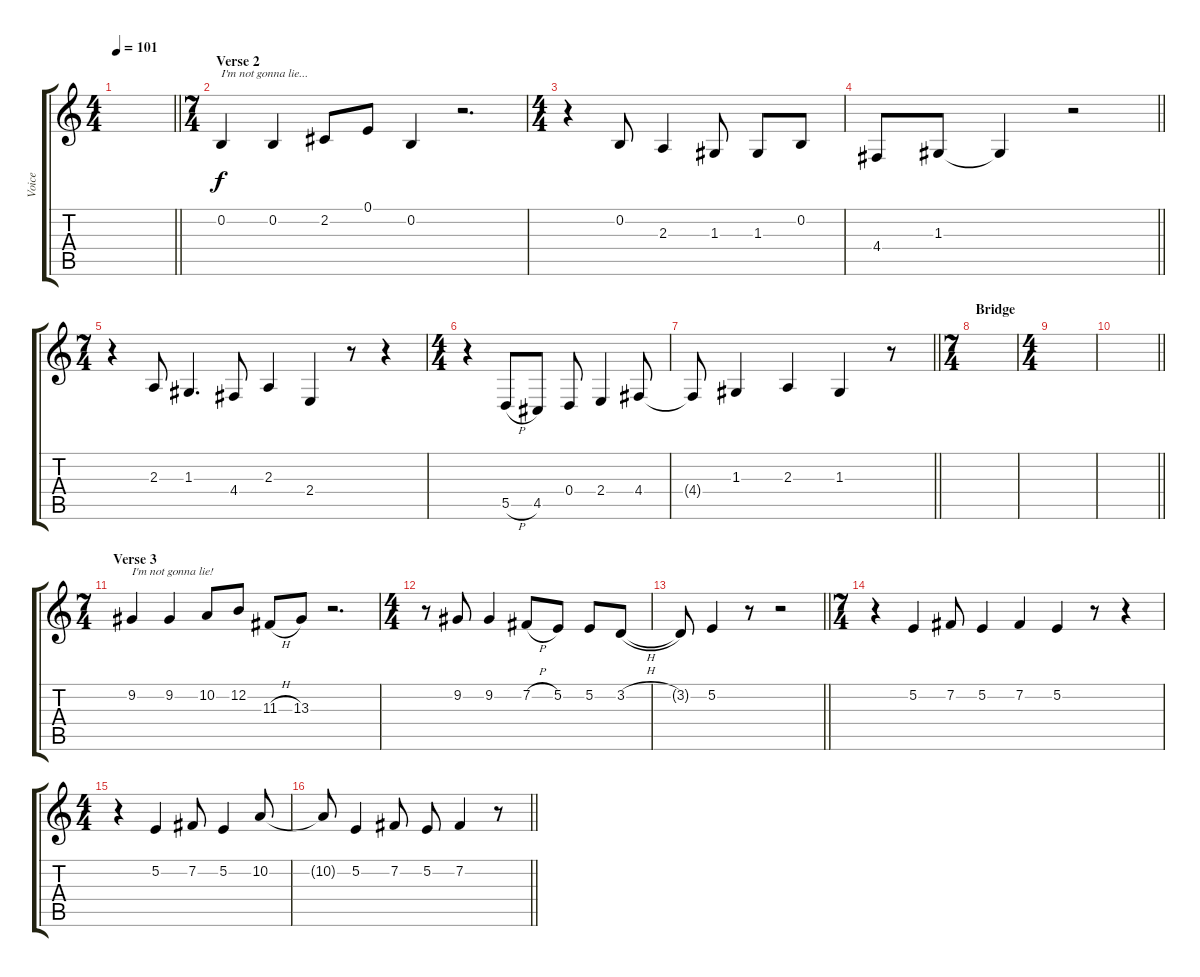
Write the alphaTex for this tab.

\track ("Voice" "Voice") {instrument tenorsax}
\staff {score tabs}
\tuning (E4 B3 G3 D3 A2 E2) {hide}
\ts (4 4)
\tempo 101
\clef g2
\barLineRight lightlight
\ks c
|
\ts (7 4)
\section ("" "Verse 2")
0.2.4{txt "I'm not gonna lie..."} 0.2.4 2.2.8 0.1.8 0.2.4 r.2{d} |
\ts (4 4)
r.4 0.2.8 2.3.4 1.3.8 1.3.8 0.2.8 |
\barLineRight lightlight
4.4.8 1.3.8 1.3{t}.4 r.2 |
\ts (7 4)
r.4 2.3.8 1.3.4{d} 4.4.8 2.3.4 2.4.4 r.8 r.4 |
\ts (4 4)
r.4 5.5{h}.8 4.5.8 0.4.8 2.4.4 4.4.8 |
\barLineRight lightlight
4.4{t}.8 1.3.4 2.3.4 1.3.4 r.8 |
\ts (7 4)
\section ("" "Bridge")
|
\ts (4 4)
|
\barLineRight lightlight
|
\ts (7 4)
\section ("" "Verse 3")
9.2.4{txt "I'm not gonna lie!"} 9.2.4 10.2.8 12.2.8 11.3{h}.8 13.3.8 r.2{d} |
\ts (4 4)
r.8 9.2.8 9.2.4 7.2{h}.8 5.2.8 5.2.8 3.2{h}.8 |
\barLineRight lightlight
3.2{t}.8 5.2.4 r.8 r.2 |
\ts (7 4)
r.4 5.2.4 7.2.8 5.2.4 7.2.4 5.2.4 r.8 r.4 |
\ts (4 4)
r.4 5.2.4 7.2.8 5.2.4 10.2.8 |
\barLineRight lightlight
10.2{t}.8 5.2.4 7.2.8 5.2.8 7.2.4 r.8
